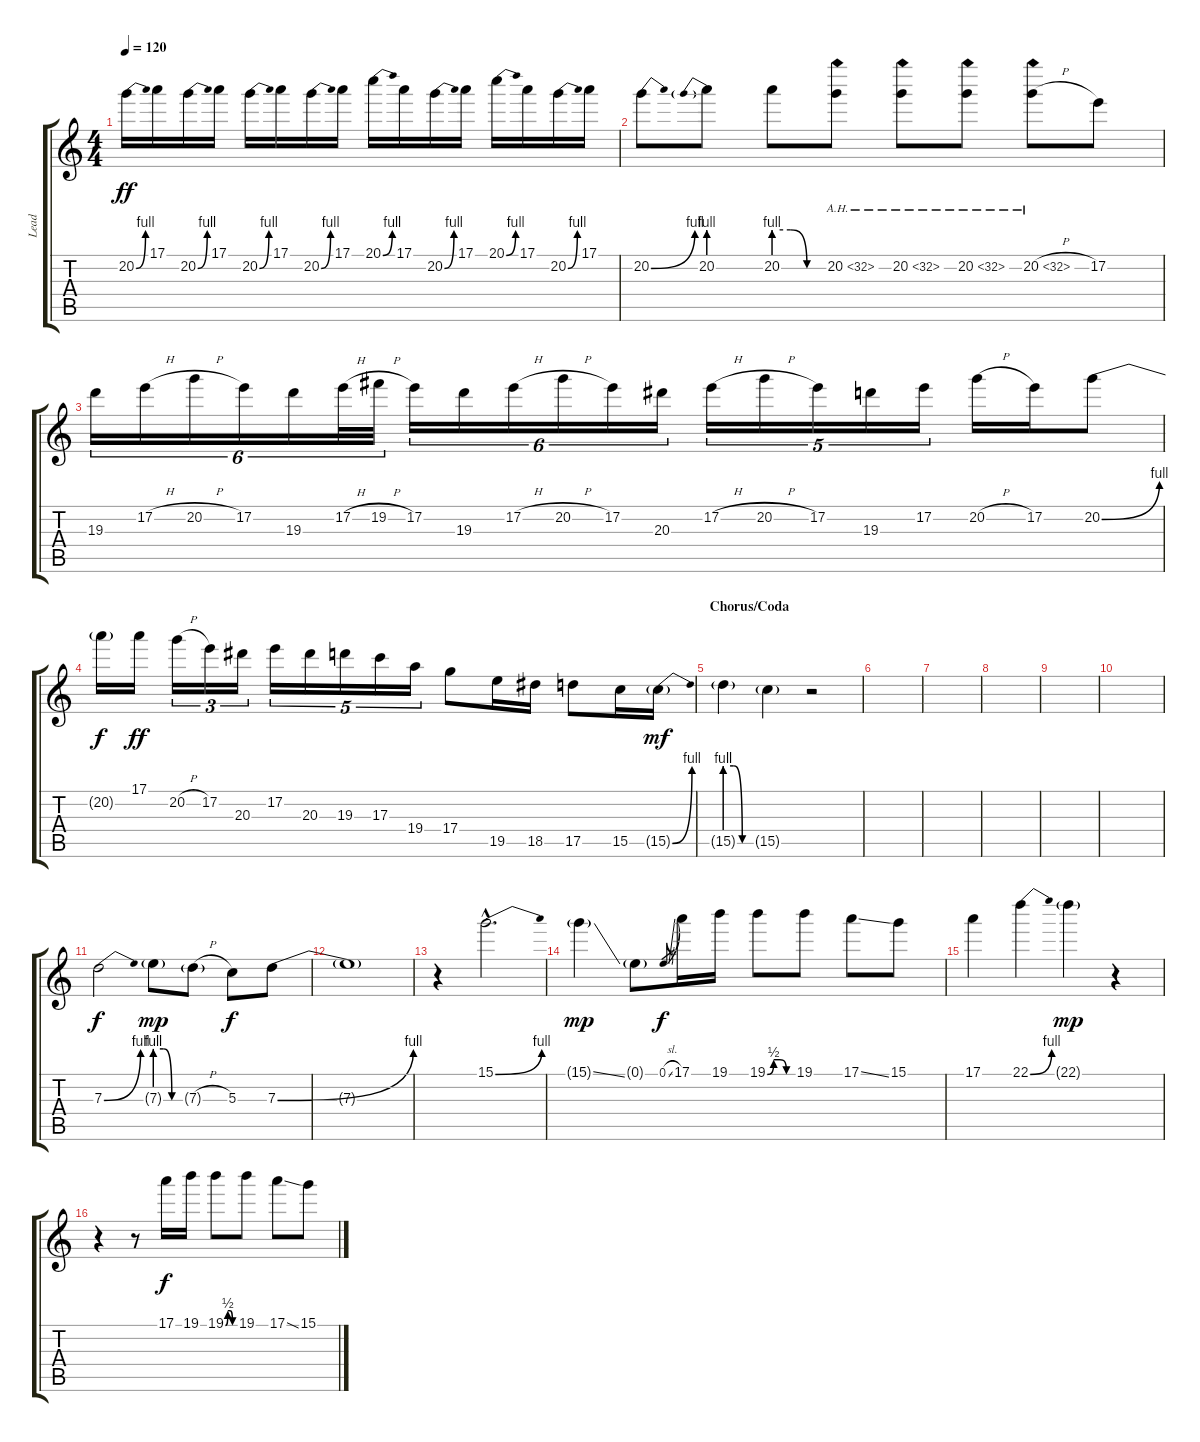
\track ("Lead" "Lead") {instrument overdrivenguitar}
\staff {score tabs}
\tuning (E4 B3 G3 D3 A2 E2) {hide}
\ts (4 4)
\tempo 120
\clef g2
\ks c
20.2{be (bend 0 0 60 4)}.16{dy ff} 17.1.16 20.2{be (bend 0 0 60 4)}.16 17.1.16 20.2{be (bend 0 0 60 4)}.16 17.1.16 20.2{be (bend 0 0 60 4)}.16 17.1.16 20.1{be (bend 0 0 60 4)}.16 17.1.16 20.2{be (bend 0 0 60 4)}.16 17.1.16 20.1{be (bend 0 0 60 4)}.16 17.1.16 20.2{be (bend 0 0 60 4)}.16 17.1.16 |
20.2{be (bend 0 0 60 4)}.8 20.2{be (prebend 0 4 60 4)}.8 20.2{be (custom 0 4 20 4 40 0 60 0)}.8 20.2{ah 12}.8 20.2{ah 12}.8 20.2{ah 12}.8 20.2{ah 12 h}.8 17.2.8 |
19.3.16{tu (6 4)} 17.2{h}.16{tu (6 4)} 20.2{h}.16{tu (6 4)} 17.2.16{tu (6 4)} 19.3.16{tu (6 4)} 17.2{h}.32{tu (6 4)} 19.2{h}.32{tu (6 4)} 17.2.16{tu (6 4)} 19.3.16{tu (6 4)} 17.2{h}.16{tu (6 4)} 20.2{h}.16{tu (6 4)} 17.2.16{tu (6 4)} 20.3.16{tu (6 4)} 17.2{h}.16{tu (5 4)} 20.2{h}.16{tu (5 4)} 17.2.16{tu (5 4)} 19.3.16{tu (5 4)} 17.2.16{tu (5 4)} 20.2{h}.16 17.2.16 20.2{be (bend 0 0 60 4)}.8 |
20.2{t}.16{dy f} 17.1.16{dy ff} 20.2{h}.16{tu (3 2)} 17.2.16{tu (3 2)} 20.3.16{tu (3 2)} 17.2.16{tu (5 4)} 20.3.16{tu (5 4)} 19.3.16{tu (5 4)} 17.3.16{tu (5 4)} 19.4.16{tu (5 4)} 17.4.8 19.5.16 18.5.16 17.5.8 15.5.16 15.5{be (bend 0 0 60 4) g}.16{dy mf} |
\section ("" "Chorus/Coda")
15.5{be (custom 0 4 20 4 40 0 60 0) g}.4 15.5{g}.4 r.2 |
|
|
|
|
|
7.3{be (bend 0 0 60 4)}.2{dy f} 7.3{be (custom 0 4 20 4 40 0 60 0) g}.8{dy mp} 7.3{h g}.8 5.3.8{dy f} 7.3{be (bend 0 0 60 4)}.8 |
7.3{t}.1 |
r.4 15.1{be (bend 0 0 60 4) hac}.2{d} |
15.1{ss g}.4{dy mp} 0.1{g}.8 0.1{sl}.8{gr dy f} 17.1.16 19.1.16 19.1{be (custom 0 0 15 2 30 2 45 0 60 0)}.8 19.1.8 17.1{ss}.8 15.1.8 |
17.1.4 22.1{be (bend 0 0 60 4)}.4 22.1{g}.4{dy mp} r.4{volume 8} |
r.4 r.8 17.1.16{dy f} 19.1.16 19.1{be (custom 0 0 15 2 30 2 45 0 60 0)}.8 19.1.8 17.1{ss}.8 15.1.8
